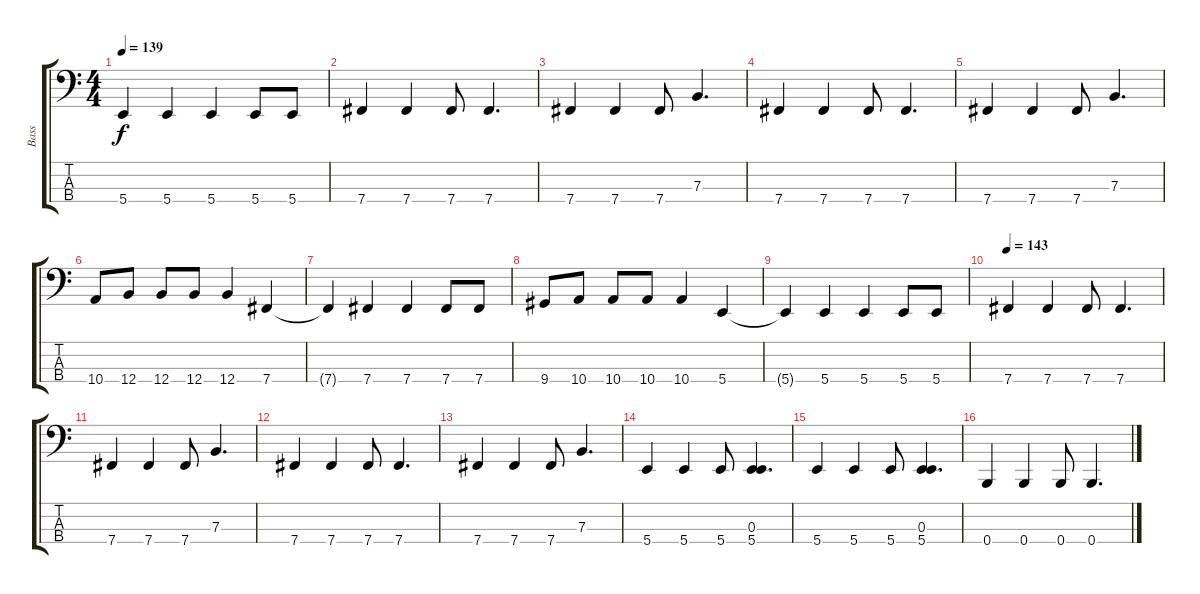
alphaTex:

\track ("Bass" "Bass") {instrument electricbassfinger}
\staff {score tabs}
\tuning (D2 A1 E1 B0) {hide}
\ts (4 4)
\tempo 139
\clef f4
\ks c
5.4{t}.4{dy f} 5.4.4 5.4.4 5.4.8 5.4.8 |
7.4.4 7.4.4 7.4.8 7.4.4{d} |
7.4.4 7.4.4 7.4.8 7.3.4{d} |
7.4.4 7.4.4 7.4.8 7.4.4{d} |
7.4.4 7.4.4 7.4.8 7.3.4{d} |
10.4.8 12.4.8 12.4.8 12.4.8 12.4.4 7.4.4 |
7.4{t}.4 7.4.4 7.4.4 7.4.8 7.4.8 |
9.4.8 10.4.8 10.4.8 10.4.8 10.4.4 5.4.4 |
5.4{t}.4 5.4.4 5.4.4 5.4.8 5.4.8 |
\tempo 143
7.4.4 7.4.4 7.4.8 7.4.4{d} |
7.4.4 7.4.4 7.4.8 7.3.4{d} |
7.4.4 7.4.4 7.4.8 7.4.4{d} |
7.4.4 7.4.4 7.4.8 7.3.4{d} |
5.4.4 5.4.4 5.4.8 (0.3 5.4).4{d} |
5.4.4 5.4.4 5.4.8 (0.3 5.4).4{d} |
0.4.4 0.4.4 0.4.8 0.4.4{d}
